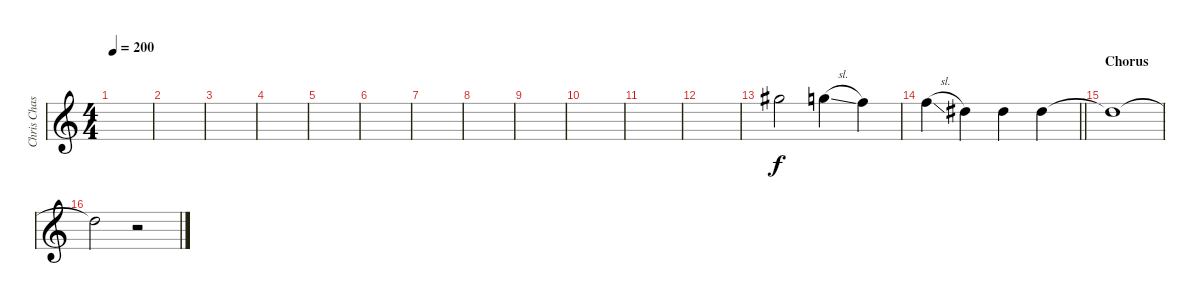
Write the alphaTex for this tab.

\track ("Chris Chasse - Vocals" "Chris Chas") {instrument distortionguitar}
\staff {score}
\tuning (E4 B3 G3 D3 A2 E2) {hide}
\ts (4 4)
\tempo 200
\clef g2
\ks c
|
|
|
|
|
|
|
|
|
|
|
|
9.2.2 8.2{sl}.4 6.2.4 |
\barLineRight lightlight
6.2{sl}.4 4.2.4 4.2.4 4.2.4 |
\section ("" "Chorus")
4.2{t}.1 |
4.2{t}.2 r.2
